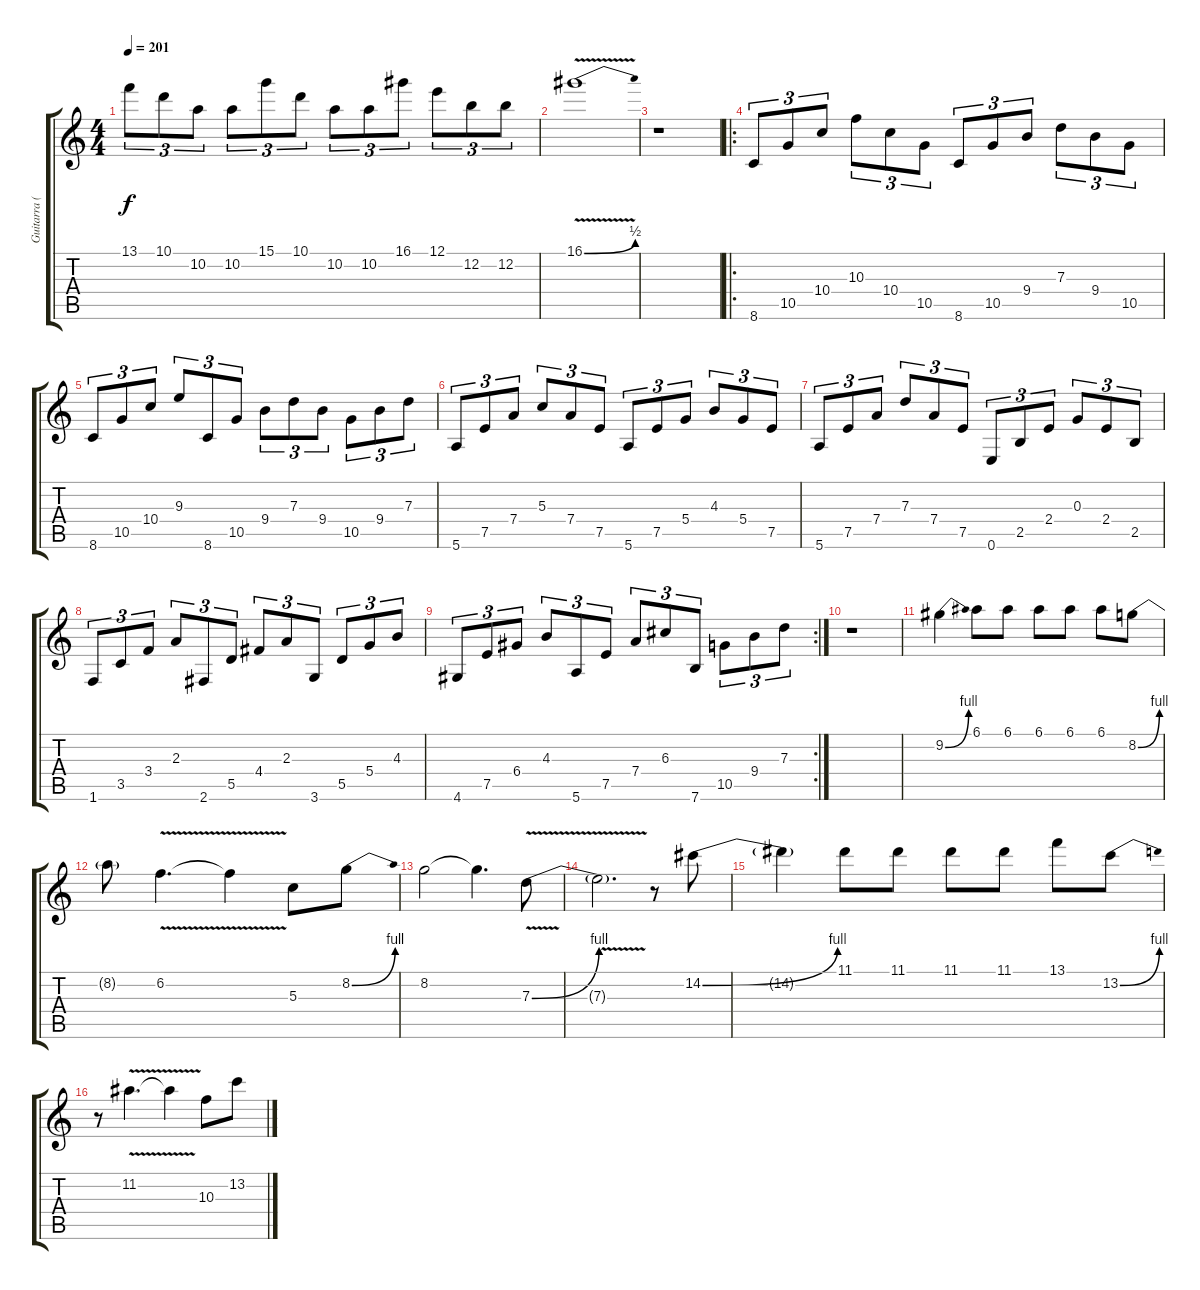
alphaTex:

\track ("Guitarra (Morse)" "Guitarra (") {instrument electricguitarclean}
\staff {score tabs}
\tuning (E4 B3 G3 D3 A2 E2) {hide}
\ts (4 4)
\tempo 201
\clef g2
\ks c
13.1.8{tu (3 2) dy f} 10.1.8{tu (3 2)} 10.2.8{tu (3 2)} 10.2.8{tu (3 2)} 15.1.8{tu (3 2)} 10.1.8{tu (3 2)} 10.2.8{tu (3 2)} 10.2.8{tu (3 2)} 16.1.8{tu (3 2)} 12.1.8{tu (3 2)} 12.2.8{tu (3 2)} 12.2.8{tu (3 2)} |
16.1{be (bend 0 0 60 2) v}.1 |
r.1 |
\ro
8.6.8{tu (3 2) instrument electricguitarmuted} 10.5.8{tu (3 2)} 10.4.8{tu (3 2)} 10.3.8{tu (3 2)} 10.4.8{tu (3 2)} 10.5.8{tu (3 2)} 8.6.8{tu (3 2)} 10.5.8{tu (3 2)} 9.4.8{tu (3 2)} 7.3.8{tu (3 2)} 9.4.8{tu (3 2)} 10.5.8{tu (3 2)} |
8.6.8{tu (3 2) instrument electricguitarmuted} 10.5.8{tu (3 2)} 10.4.8{tu (3 2)} 9.3.8{tu (3 2)} 8.6.8{tu (3 2)} 10.5.8{tu (3 2)} 9.4.8{tu (3 2)} 7.3.8{tu (3 2)} 9.4.8{tu (3 2)} 10.5.8{tu (3 2)} 9.4.8{tu (3 2)} 7.3.8{tu (3 2)} |
5.6.8{tu (3 2) instrument electricguitarmuted} 7.5.8{tu (3 2)} 7.4.8{tu (3 2)} 5.3.8{tu (3 2)} 7.4.8{tu (3 2)} 7.5.8{tu (3 2)} 5.6.8{tu (3 2)} 7.5.8{tu (3 2)} 5.4.8{tu (3 2)} 4.3.8{tu (3 2)} 5.4.8{tu (3 2)} 7.5.8{tu (3 2)} |
5.6.8{tu (3 2) instrument electricguitarmuted} 7.5.8{tu (3 2)} 7.4.8{tu (3 2)} 7.3.8{tu (3 2)} 7.4.8{tu (3 2)} 7.5.8{tu (3 2)} 0.6.8{tu (3 2)} 2.5.8{tu (3 2)} 2.4.8{tu (3 2)} 0.3.8{tu (3 2)} 2.4.8{tu (3 2)} 2.5.8{tu (3 2)} |
1.6.8{tu (3 2) instrument electricguitarmuted} 3.5.8{tu (3 2)} 3.4.8{tu (3 2)} 2.3.8{tu (3 2)} 2.6.8{tu (3 2)} 5.5.8{tu (3 2)} 4.4.8{tu (3 2)} 2.3.8{tu (3 2)} 3.6.8{tu (3 2)} 5.5.8{tu (3 2)} 5.4.8{tu (3 2)} 4.3.8{tu (3 2)} |
\rc 2
4.6.8{tu (3 2) instrument electricguitarmuted} 7.5.8{tu (3 2)} 6.4.8{tu (3 2)} 4.3.8{tu (3 2)} 5.6.8{tu (3 2)} 7.5.8{tu (3 2)} 7.4.8{tu (3 2)} 6.3.8{tu (3 2)} 7.6.8{tu (3 2)} 10.5.8{tu (3 2)} 9.4.8{tu (3 2)} 7.3.8{tu (3 2)} |
r.1 |
9.2{be (bend 0 0 60 4)}.4{instrument electricguitarclean} 6.1.8 6.1.8 6.1.8 6.1.8 6.1.8 8.2{be (bend 0 0 60 4)}.8 |
8.2{t}.8 6.2{v}.4{d} 6.2{t}.4 5.3.8 8.2{be (bend 0 0 60 4)}.8 |
8.2.2 8.2{t}.4{d} 7.3{be (bend 0 0 60 4) v}.8 |
7.3{v t}.2{d} r.8 14.2{be (bend 0 0 60 4)}.8 |
14.2{t}.4 11.1.8 11.1.8 11.1.8 11.1.8 13.1.8 13.2{be (bend 0 0 60 4)}.8 |
r.8 11.2{v}.4{d} 11.2{t}.4 10.3.8 13.2.8
